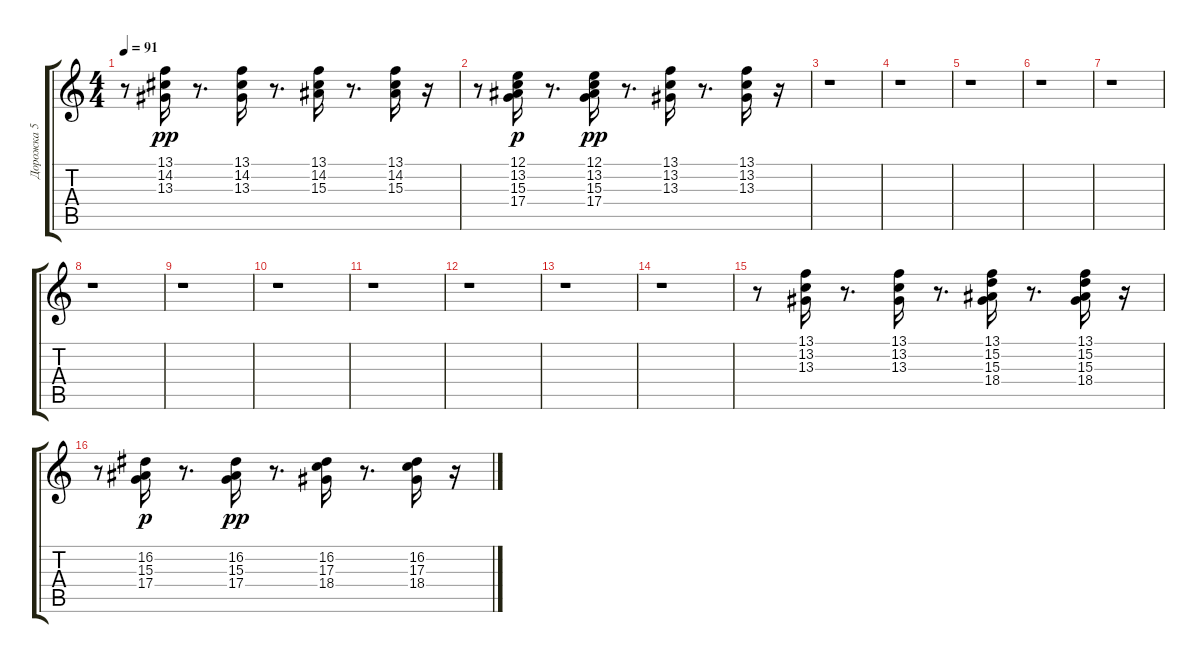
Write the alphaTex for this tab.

\track ("Дорожка 5" "Дорожка 5") {instrument pizzicatostrings}
\staff {score tabs}
\tuning (E4 B3 G3 D3 A2 E2) {hide}
\ts (4 4)
\tempo 91
\clef g2
\ks c
r.8{dy pp} (13.1 14.2 13.3).16 r.8{d} (13.1 14.2 13.3).16 r.8{d} (13.1 14.2 15.3).16 r.8{d} (13.1 14.2 15.3).16 r.16 |
r.8 (12.1 13.2 15.3 17.4).16{dy p} r.8{d} (12.1 13.2 15.3 17.4).16{dy pp} r.8{d} (13.1 13.2 13.3).16 r.8{d} (13.1 13.2 13.3).16 r.16 |
r.1 |
r.1 |
r.1 |
r.1 |
r.1 |
r.1 |
r.1 |
r.1 |
r.1 |
r.1 |
r.1 |
r.1 |
r.8 (13.1 13.2 13.3).16 r.8{d} (13.1 13.2 13.3).16 r.8{d} (13.1 15.2 15.3 18.4).16 r.8{d} (13.1 15.2 15.3 18.4).16 r.16 |
r.8 (16.2 15.3 17.4).16{dy p} r.8{d} (16.2 15.3 17.4).16{dy pp} r.8{d} (16.2 17.3 18.4).16 r.8{d} (16.2 17.3 18.4).16 r.16
